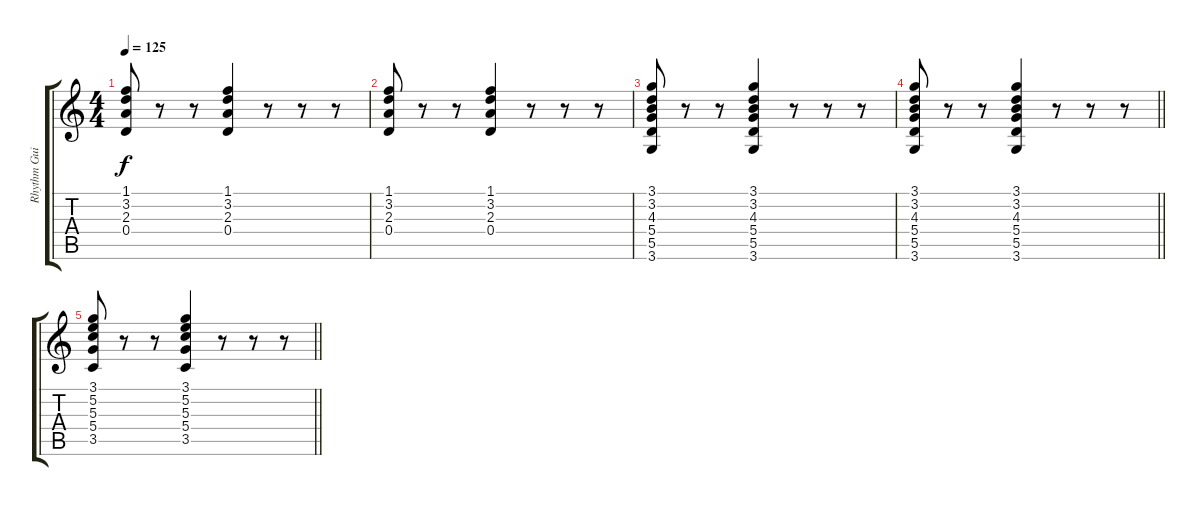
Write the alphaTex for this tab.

\track ("Rhythm Guitar" "Rhythm Gui") {instrument electricguitarmuted}
\staff {score tabs}
\tuning (E4 B3 G3 D3 A2 E2) {hide}
\ts (4 4)
\tempo 125
\clef g2
\ks c
(1.1 3.2 2.3 0.4).8{dy f} r.8 r.8 (1.1 3.2 2.3 0.4).4 r.8 r.8 r.8 |
(1.1 3.2 2.3 0.4).8 r.8 r.8 (1.1 3.2 2.3 0.4).4 r.8 r.8 r.8 |
(3.1 3.2 4.3 5.4 5.5 3.6).8 r.8 r.8 (3.1 3.2 4.3 5.4 5.5 3.6).4 r.8 r.8 r.8 |
\barLineRight lightlight
(3.1 3.2 4.3 5.4 5.5 3.6).8 r.8 r.8 (3.1 3.2 4.3 5.4 5.5 3.6).4 r.8 r.8 r.8 |
\barLineRight lightlight
(3.1 5.2 5.3 5.4 3.5).8 r.8 r.8 (3.1 5.2 5.3 5.4 3.5).4 r.8 r.8 r.8
